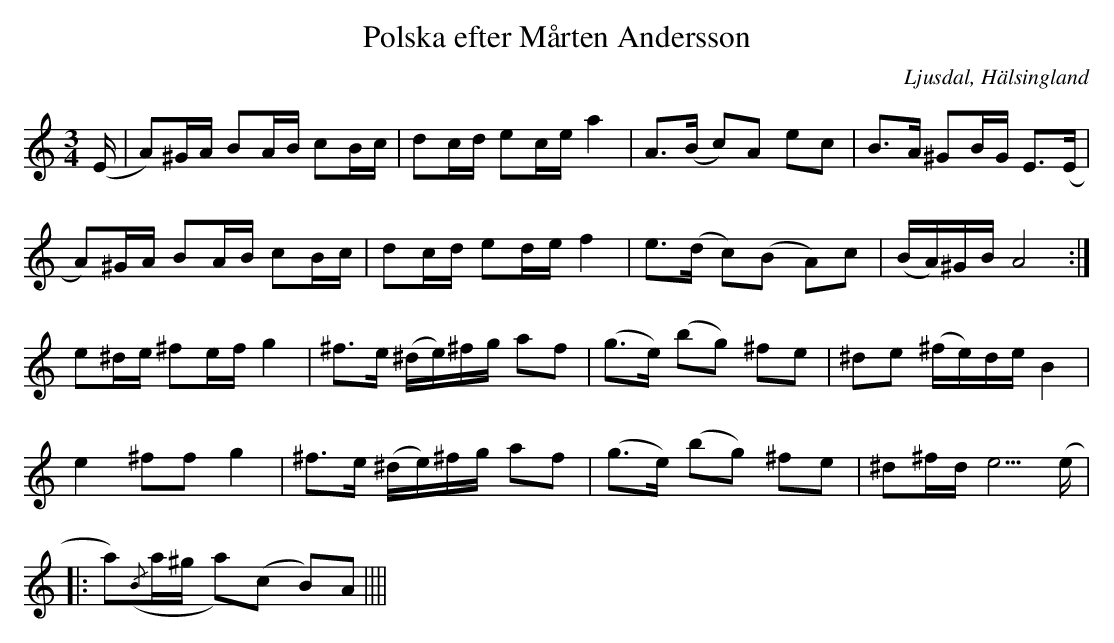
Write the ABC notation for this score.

X:1
T:Polska efter Mårten Andersson
O:Ljusdal, Hälsingland
M:3/4
L:1/16
K:Am
(E|A2)^GA B2AB c2Bc|d2cd e2ce a4|A2>(B2 c2)A2 e2c2|B2>A2 ^G2BG E2>(E2|
A2)^GA B2AB c2Bc|d2cd e2de f4|e2>(d2 c2)(B2 A2)c2|(BA)^GB A8:|
e2^de ^f2ef g4|^f2>e2 (^de)^fg a2f2|(g2>e2) (b2g2) ^f2e2|^d2e2 (^fe)de B4|
e4 ^f2f2 g4|^f2>e2 (^de)^fg a2f2|(g2>e2) (b2g2) ^f2e2|^d2^fd e5 (e|
|:a2)({/B}a^g a2)(c2 B2)A2  ||||
